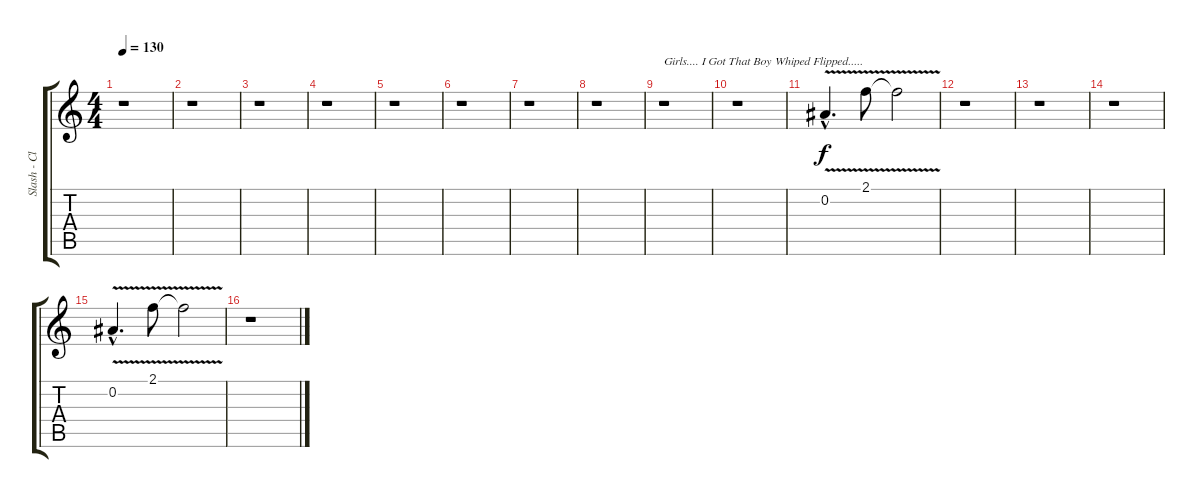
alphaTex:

\track ("Slash - Clean Guitar" "Slash - Cl") {instrument electricguitarclean}
\staff {score tabs}
\tuning (Eb4 Bb3 Gb3 Db3 Ab2 Eb2) {hide}
\ts (4 4)
\tempo 130
\clef g2
\ks c
r.1{dy f instrument electricguitarclean} |
r.1 |
r.1 |
r.1 |
r.1 |
r.1 |
r.1 |
r.1 |
r.1{txt "Girls.... I Got That Boy Whiped Flipped....."} |
r.1 |
0.2{v hac}.4{d} 2.1{v}.8 2.1{t}.2 |
r.1 |
r.1 |
r.1 |
0.2{v hac}.4{d} 2.1{v}.8 2.1{t}.2 |
r.1
